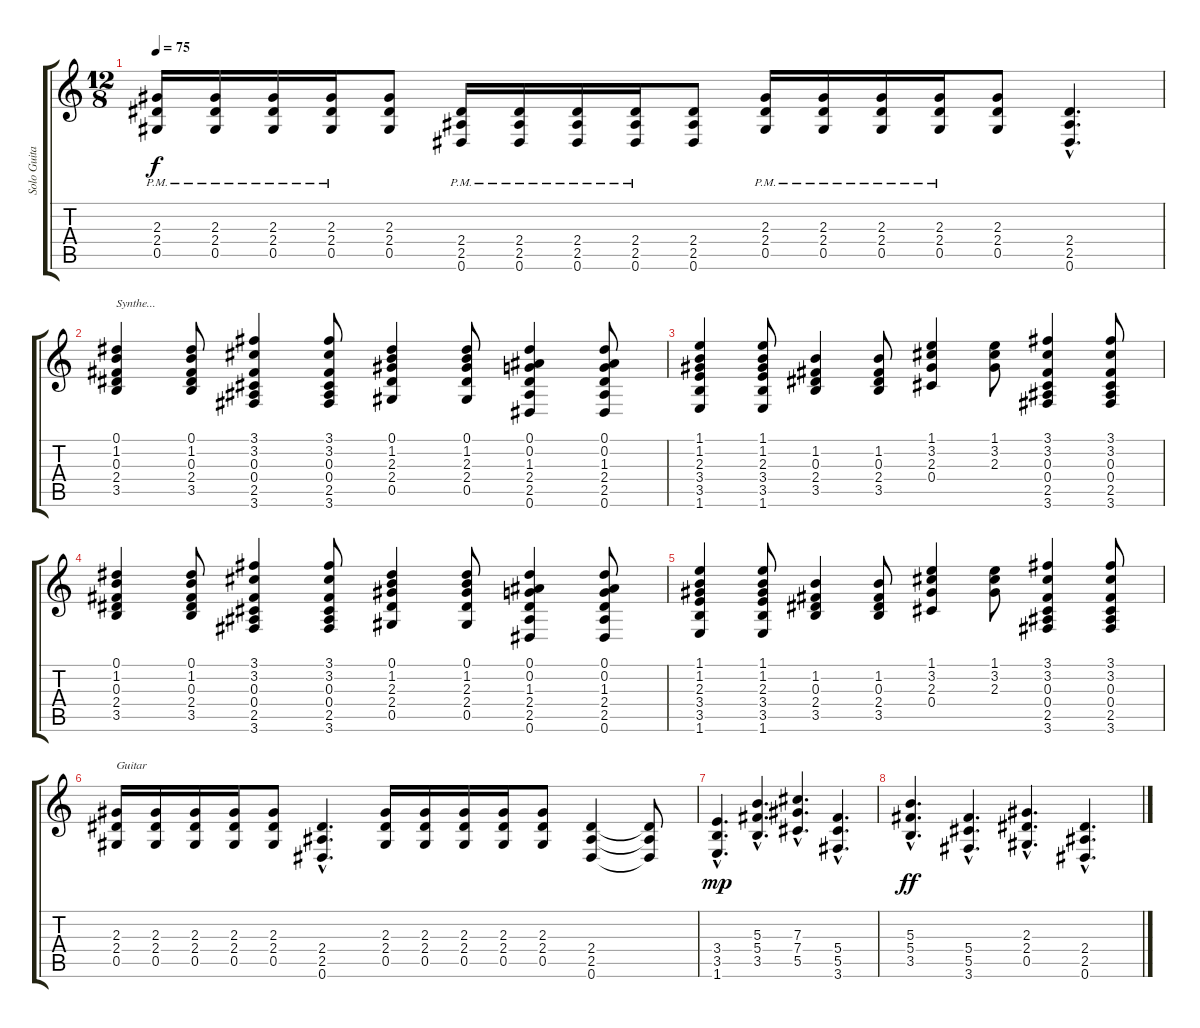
\track ("Solo Guitar" "Solo Guita") {instrument distortionguitar}
\staff {score tabs}
\tuning (Eb4 Bb3 Gb3 Db3 Ab2 Eb2) {hide}
\ts (12 8)
\tempo 75
\clef g2
\ks c
(2.3{pm} 2.4{pm} 0.5{pm}).16{dy f} (2.3{pm} 2.4{pm} 0.5{pm}).16 (2.3{pm} 2.4{pm} 0.5{pm}).16 (2.3{pm} 2.4{pm} 0.5{pm}).16 (2.3 2.4 0.5).8 (2.4{pm} 2.5{pm} 0.6{pm}).16 (2.4{pm} 2.5{pm} 0.6{pm}).16 (2.4{pm} 2.5{pm} 0.6{pm}).16 (2.4{pm} 2.5{pm} 0.6{pm}).16 (2.4 2.5 0.6).8 (2.3{pm} 2.4{pm} 0.5{pm}).16 (2.3{pm} 2.4{pm} 0.5{pm}).16 (2.3{pm} 2.4{pm} 0.5{pm}).16 (2.3{pm} 2.4{pm} 0.5{pm}).16 (2.3 2.4 0.5).8 (2.4{hac} 2.5{hac} 0.6{hac}).4{d} |
(0.1 1.2 0.3 2.4 3.5).4{txt "Synthe..." instrument electricgrandpiano} (0.1 1.2 0.3 2.4 3.5).8 (3.1 3.2 0.3 0.4 2.5 3.6).4 (3.1 3.2 0.3 0.4 2.5 3.6).8 (0.1 1.2 2.3 2.4 0.5).4 (0.1 1.2 2.3 2.4 0.5).8 (0.1 0.2 1.3 2.4 2.5 0.6).4 (0.1 0.2 1.3 2.4 2.5 0.6).8 |
(1.1 1.2 2.3 3.4 3.5 1.6).4 (1.1 1.2 2.3 3.4 3.5 1.6).8 (1.2 0.3 2.4 3.5).4 (1.2 0.3 2.4 3.5).8 (1.1 3.2 2.3 0.4).4 (1.1 3.2 2.3).8 (3.1 3.2 0.3 0.4 2.5 3.6).4 (3.1 3.2 0.3 0.4 2.5 3.6).8 |
(0.1 1.2 0.3 2.4 3.5).4 (0.1 1.2 0.3 2.4 3.5).8 (3.1 3.2 0.3 0.4 2.5 3.6).4 (3.1 3.2 0.3 0.4 2.5 3.6).8 (0.1 1.2 2.3 2.4 0.5).4 (0.1 1.2 2.3 2.4 0.5).8 (0.1 0.2 1.3 2.4 2.5 0.6).4 (0.1 0.2 1.3 2.4 2.5 0.6).8 |
(1.1 1.2 2.3 3.4 3.5 1.6).4 (1.1 1.2 2.3 3.4 3.5 1.6).8 (1.2 0.3 2.4 3.5).4 (1.2 0.3 2.4 3.5).8 (1.1 3.2 2.3 0.4).4 (1.1 3.2 2.3).8 (3.1 3.2 0.3 0.4 2.5 3.6).4 (3.1 3.2 0.3 0.4 2.5 3.6).8 |
(2.3 2.4 0.5).16{txt "Guitar" instrument distortionguitar} (2.3 2.4 0.5).16 (2.3 2.4 0.5).16 (2.3 2.4 0.5).16 (2.3 2.4 0.5).8 (2.4{hac} 2.5{hac} 0.6{hac}).4{d} (2.3 2.4 0.5).16 (2.3 2.4 0.5).16 (2.3 2.4 0.5).16 (2.3 2.4 0.5).16 (2.3 2.4 0.5).8 (2.4 2.5 0.6).4 (2.4{t} 2.5{t} 0.6{t}).8 |
(3.4{hac} 3.5{hac} 1.6{hac}).4{d dy mp} (5.3{hac} 5.4{hac} 3.5{hac}).4{d} (7.3{hac} 7.4{hac} 5.5{hac}).4{d} (5.4{hac} 5.5{hac} 3.6{hac}).4{d} |
(5.3{hac} 5.4{hac} 3.5{hac}).4{d dy ff} (5.4{hac} 5.5{hac} 3.6{hac}).4{d} (2.3{hac} 2.4{hac} 0.5{hac}).4{d} (2.4{hac} 2.5{hac} 0.6{hac}).4{d}
